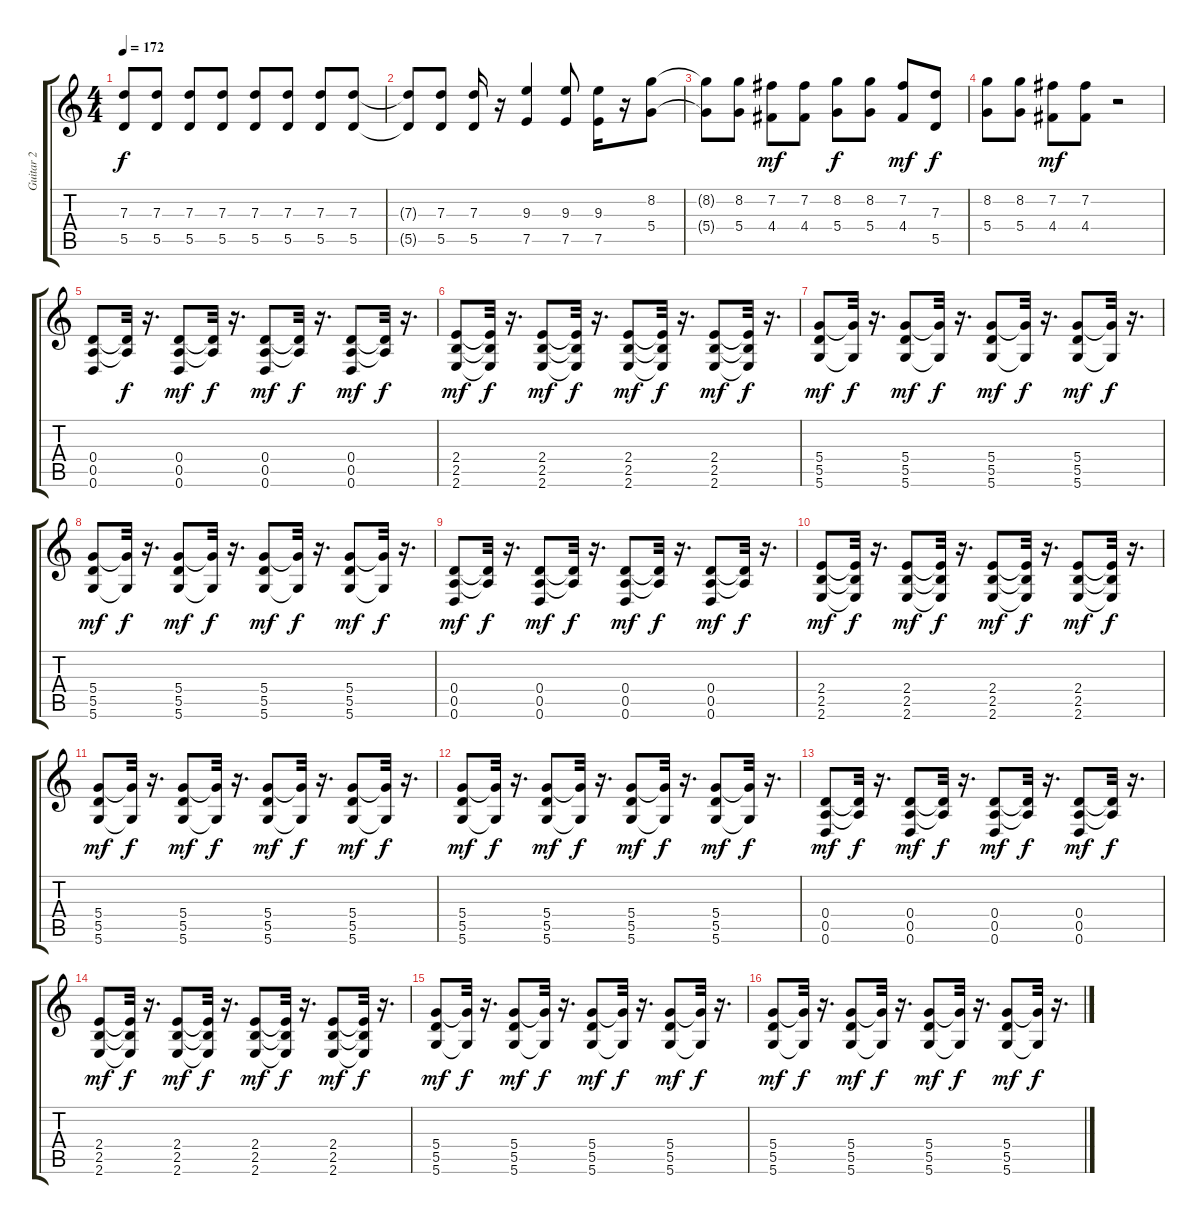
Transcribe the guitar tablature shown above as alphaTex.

\track ("Guitar 2" "Guitar 2") {instrument overdrivenguitar}
\staff {score tabs}
\tuning (E4 B3 G3 D3 A2 D2) {hide}
\ts (4 4)
\tempo 172
\clef g2
\ks c
(7.3{t} 5.5{t}).8{dy f} (7.3 5.5).8 (7.3 5.5).8 (7.3 5.5).8 (7.3 5.5).8 (7.3 5.5).8 (7.3 5.5).8 (7.3 5.5).8 |
(7.3{t} 5.5{t}).8 (7.3 5.5).8 (7.3 5.5).16 r.16 (9.3 7.5).4 (9.3 7.5).8 (9.3 7.5).16 r.16 (8.2 5.4).8 |
(8.2{t} 5.4{t}).8 (8.2 5.4).8 (7.2 4.4).8{dy mf} (7.2 4.4).8 (8.2 5.4).8{dy f} (8.2 5.4).8 (7.2 4.4).8{dy mf} (7.3 5.5).8{dy f} |
(8.2 5.4).8 (8.2 5.4).8 (7.2 4.4).8{dy mf} (7.2 4.4).8 r.2 |
(0.4 0.5 0.6).8 (0.4{t} 0.5{t}).32{dy f} r.16{d} (0.4 0.5 0.6).8{dy mf} (0.4{t} 0.5{t}).32{dy f} r.16{d} (0.4 0.5 0.6).8{dy mf} (0.4{t} 0.5{t}).32{dy f} r.16{d} (0.4 0.5 0.6).8{dy mf} (0.4{t} 0.5{t}).32{dy f} r.16{d} |
(2.4 2.5 2.6).8{dy mf} (2.4{t} 2.5{t} 2.6{t}).32{dy f} r.16{d} (2.4 2.5 2.6).8{dy mf} (2.4{t} 2.5{t} 2.6{t}).32{dy f} r.16{d} (2.4 2.5 2.6).8{dy mf} (2.4{t} 2.5{t} 2.6{t}).32{dy f} r.16{d} (2.4 2.5 2.6).8{dy mf} (2.4{t} 2.5{t} 2.6{t}).32{dy f} r.16{d} |
(5.4 5.5 5.6).8{dy mf} (5.4{t} 5.6{t}).32{dy f} r.16{d} (5.4 5.5 5.6).8{dy mf} (5.4{t} 5.6{t}).32{dy f} r.16{d} (5.4 5.5 5.6).8{dy mf} (5.4{t} 5.6{t}).32{dy f} r.16{d} (5.4 5.5 5.6).8{dy mf} (5.4{t} 5.6{t}).32{dy f} r.16{d} |
(5.4 5.5 5.6).8{dy mf} (5.4{t} 5.6{t}).32{dy f} r.16{d} (5.4 5.5 5.6).8{dy mf} (5.4{t} 5.6{t}).32{dy f} r.16{d} (5.4 5.5 5.6).8{dy mf} (5.4{t} 5.6{t}).32{dy f} r.16{d} (5.4 5.5 5.6).8{dy mf} (5.4{t} 5.6{t}).32{dy f} r.16{d} |
(0.4 0.5 0.6).8{dy mf} (0.4{t} 0.5{t}).32{dy f} r.16{d} (0.4 0.5 0.6).8{dy mf} (0.4{t} 0.5{t}).32{dy f} r.16{d} (0.4 0.5 0.6).8{dy mf} (0.4{t} 0.5{t}).32{dy f} r.16{d} (0.4 0.5 0.6).8{dy mf} (0.4{t} 0.5{t}).32{dy f} r.16{d} |
(2.4 2.5 2.6).8{dy mf} (2.4{t} 2.5{t} 2.6{t}).32{dy f} r.16{d} (2.4 2.5 2.6).8{dy mf} (2.4{t} 2.5{t} 2.6{t}).32{dy f} r.16{d} (2.4 2.5 2.6).8{dy mf} (2.4{t} 2.5{t} 2.6{t}).32{dy f} r.16{d} (2.4 2.5 2.6).8{dy mf} (2.4{t} 2.5{t} 2.6{t}).32{dy f} r.16{d} |
(5.4 5.5 5.6).8{dy mf} (5.4{t} 5.6{t}).32{dy f} r.16{d} (5.4 5.5 5.6).8{dy mf} (5.4{t} 5.6{t}).32{dy f} r.16{d} (5.4 5.5 5.6).8{dy mf} (5.4{t} 5.6{t}).32{dy f} r.16{d} (5.4 5.5 5.6).8{dy mf} (5.4{t} 5.6{t}).32{dy f} r.16{d} |
(5.4 5.5 5.6).8{dy mf} (5.4{t} 5.6{t}).32{dy f} r.16{d} (5.4 5.5 5.6).8{dy mf} (5.4{t} 5.6{t}).32{dy f} r.16{d} (5.4 5.5 5.6).8{dy mf} (5.4{t} 5.6{t}).32{dy f} r.16{d} (5.4 5.5 5.6).8{dy mf} (5.4{t} 5.6{t}).32{dy f} r.16{d} |
(0.4 0.5 0.6).8{dy mf} (0.4{t} 0.5{t}).32{dy f} r.16{d} (0.4 0.5 0.6).8{dy mf} (0.4{t} 0.5{t}).32{dy f} r.16{d} (0.4 0.5 0.6).8{dy mf} (0.4{t} 0.5{t}).32{dy f} r.16{d} (0.4 0.5 0.6).8{dy mf} (0.4{t} 0.5{t}).32{dy f} r.16{d} |
(2.4 2.5 2.6).8{dy mf} (2.4{t} 2.5{t} 2.6{t}).32{dy f} r.16{d} (2.4 2.5 2.6).8{dy mf} (2.4{t} 2.5{t} 2.6{t}).32{dy f} r.16{d} (2.4 2.5 2.6).8{dy mf} (2.4{t} 2.5{t} 2.6{t}).32{dy f} r.16{d} (2.4 2.5 2.6).8{dy mf} (2.4{t} 2.5{t} 2.6{t}).32{dy f} r.16{d} |
(5.4 5.5 5.6).8{dy mf} (5.4{t} 5.6{t}).32{dy f} r.16{d} (5.4 5.5 5.6).8{dy mf} (5.4{t} 5.6{t}).32{dy f} r.16{d} (5.4 5.5 5.6).8{dy mf} (5.4{t} 5.6{t}).32{dy f} r.16{d} (5.4 5.5 5.6).8{dy mf} (5.4{t} 5.6{t}).32{dy f} r.16{d} |
(5.4 5.5 5.6).8{dy mf} (5.4{t} 5.6{t}).32{dy f} r.16{d} (5.4 5.5 5.6).8{dy mf} (5.4{t} 5.6{t}).32{dy f} r.16{d} (5.4 5.5 5.6).8{dy mf} (5.4{t} 5.6{t}).32{dy f} r.16{d} (5.4 5.5 5.6).8{dy mf} (5.4{t} 5.6{t}).32{dy f} r.16{d}
